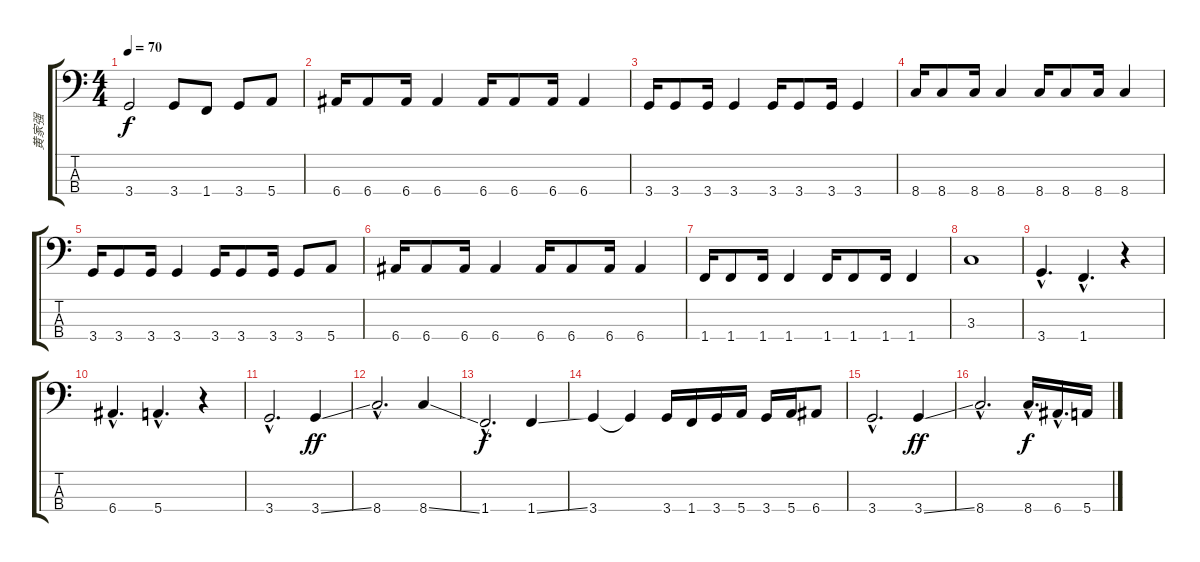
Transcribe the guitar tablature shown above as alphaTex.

\track ("黄家强" "黄家强") {instrument fretlessbass}
\staff {score tabs}
\tuning (G2 D2 A1 E1) {hide}
\ts (4 4)
\tempo 70
\clef f4
\ks c
3.4.2{dy f} 3.4.8 1.4.8 3.4.8 5.4.8 |
6.4.16 6.4.8 6.4.16 6.4.4 6.4.16 6.4.8 6.4.16 6.4.4 |
3.4.16 3.4.8 3.4.16 3.4.4 3.4.16 3.4.8 3.4.16 3.4.4 |
8.4.16 8.4.8 8.4.16 8.4.4 8.4.16 8.4.8 8.4.16 8.4.4 |
3.4.16 3.4.8 3.4.16 3.4.4 3.4.16 3.4.8 3.4.16 3.4.8 5.4.8 |
6.4.16 6.4.8 6.4.16 6.4.4 6.4.16 6.4.8 6.4.16 6.4.4 |
1.4.16 1.4.8 1.4.16 1.4.4 1.4.16 1.4.8 1.4.16 1.4.4 |
3.3.1 |
3.4{hac}.4{d} 1.4{hac}.4{d} r.4 |
6.4{hac}.4{d} 5.4{hac}.4{d} r.4 |
3.4{hac}.2{d} 3.4{ss}.4{dy ff} |
8.4{hac}.2{d} 8.4{ss}.4 |
1.4{hac}.2{d dy f} 1.4{ss}.4 |
3.4.4 3.4{t}.4 3.4.16 1.4.16 3.4.16 5.4.16 3.4.16 5.4.16 6.4.8 |
3.4{hac}.2{d} 3.4{ss}.4{dy ff} |
8.4{hac}.2{d} 8.4{hac}.16{d dy f} 6.4{hac}.16{d} 5.4.16
